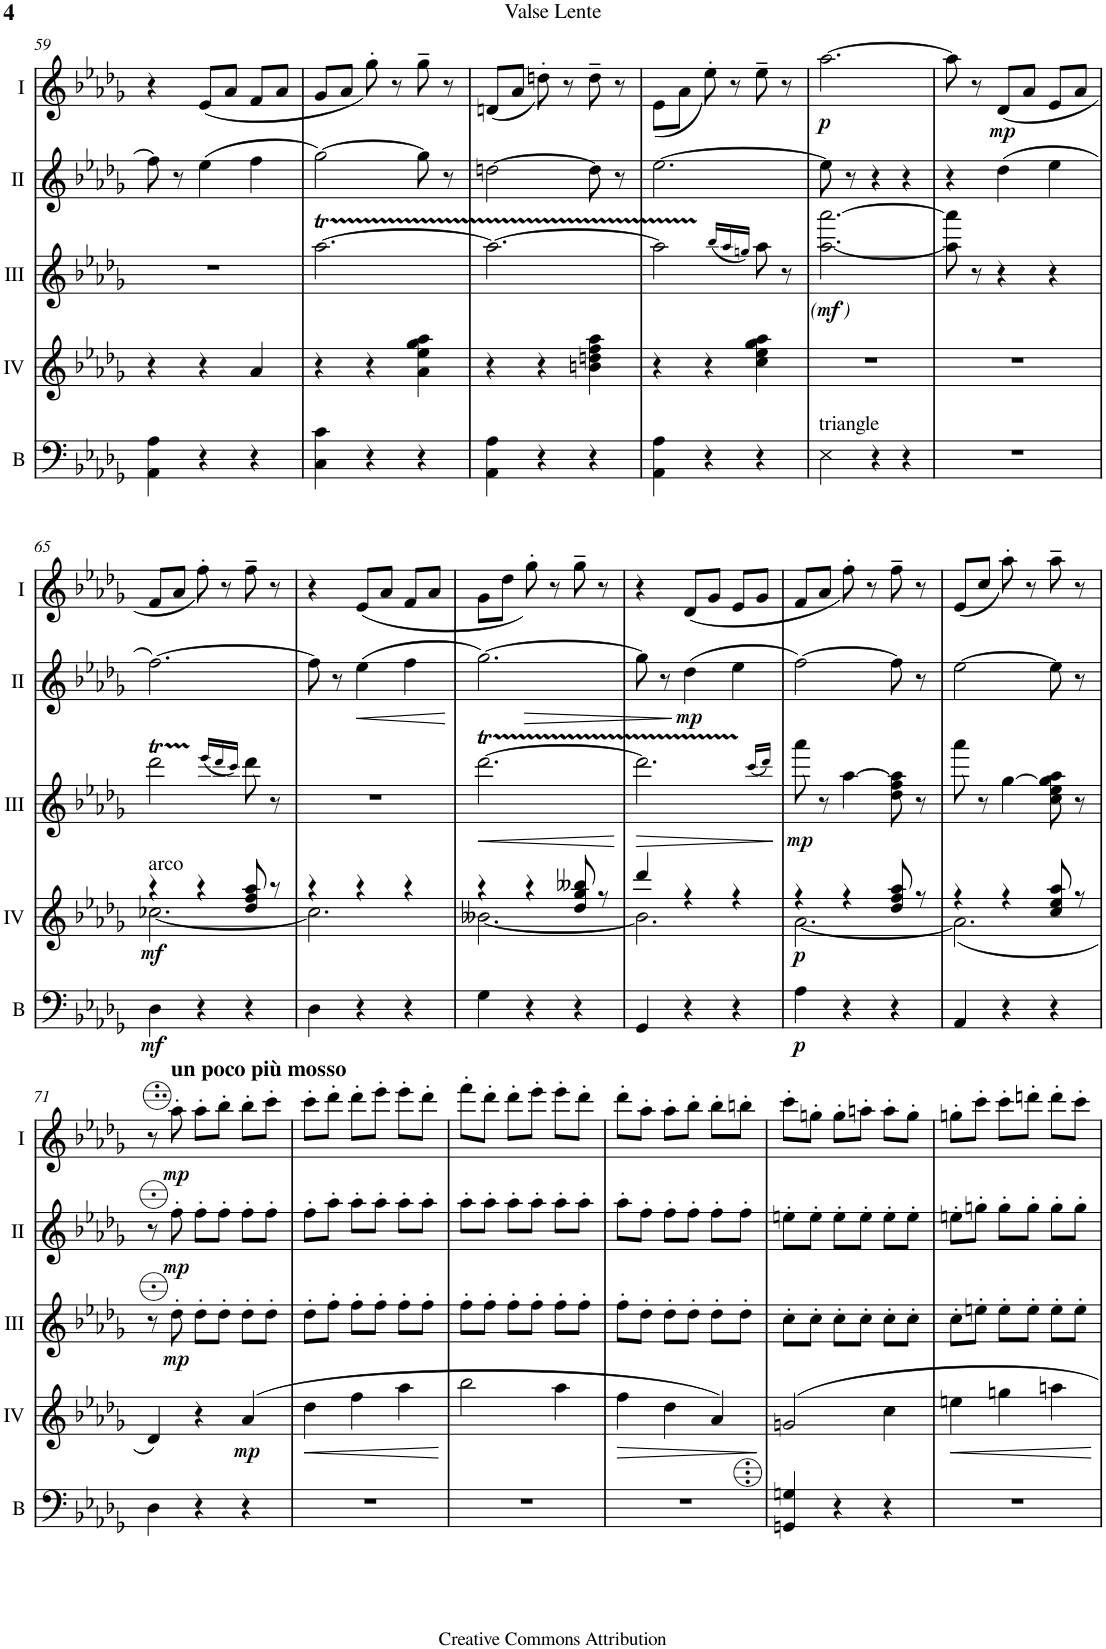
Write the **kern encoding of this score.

**kern	**dynam	**kern	**dynam	**kern	**dynam	**kern	**dynam	**kern	**dynam
*part5	*part5	*part4	*part4	*part3	*part3	*part2	*part2	*part1	*part1
*staff5	*staff5	*staff4	*staff4	*staff3	*staff3	*staff2	*staff2	*staff1	*staff1
*I"Bass	*	*I"Acc. 4	*	*I"Acc. 3	*	*I"Acc. 2	*	*I"Acc. 1	*
*I'B	*	*	*	*	*	*	*	*	*
!!LO:PB:g=z
*clefF4	*	*clefG2	*	*clefG2	*	*clefG2	*	*clefG2	*
*Trd7c12	*	*Trd7c12	*	*Trd7c12	*	*	*	*	*
*k[b-e-a-d-g-]	*	*k[b-e-a-d-g-]	*	*k[b-e-a-d-g-]	*	*k[b-e-a-d-g-]	*	*k[b-e-a-d-g-]	*
*M3/4	*	*M3/4	*	*M3/4	*	*M3/4	*	*M3/4	*
=59	=59	=59	=59	=59	=59	=59	=59	=59	=59
4AA-\ 4A-\	.	4r	.	2.r	.	8f\]	.	4r	.
.	.	.	.	.	.	8r	.	.	.
4r	.	4r	.	.	.	(4e-\	.	(<8e-/L	.
.	.	.	.	.	.	.	.	8a-/J	.
4r	.	4a-/	.	.	.	4f\	.	8f/L	.
.	.	.	.	.	.	.	.	8a-/J	.
=60	=60	=60	=60	=60	=60	=60	=60	=60	=60
4C\ 4c\	.	4r	.	[2.aaa-T\	.	[2g-\)	.	8g-/L	.
.	.	.	.	.	.	.	.	8a-/J	.
4r	.	4r	.	.	.	.	.	8gg-'\)	.
.	.	.	.	.	.	.	.	8r	.
4r	.	4a-\ 4ee-\ 4gg-\ 4aa-\	.	.	.	8g-\]	.	8gg-~\	.
.	.	.	.	.	.	8r	.	8r	.
=61	=61	=61	=61	=61	=61	=61	=61	=61	=61
4AA-\ 4A-\	.	4r	.	2.aaa-\_	.	[2dn\	.	(<8dn/L	.
.	.	.	.	.	.	.	.	8a-/J	.
4r	.	4r	.	.	.	.	.	8ddn'\)	.
.	.	.	.	.	.	.	.	8r	.
4r	.	4bn\ 4ddn\ 4ff\ 4aa-\	.	.	.	8d\]	.	8dd~\	.
.	.	.	.	.	.	8r	.	8r	.
=62	=62	=62	=62	=62	=62	=62	=62	=62	=62
4AA-\ 4A-\	.	4r	.	2aaa-TTT\]	.	[2.e-\	.	(<8e-\L	.
.	.	.	.	.	.	.	.	8a-\J	.
4r	.	4r	.	.	.	.	.	8ee-'\)	.
.	.	.	.	.	.	.	.	8r	.
.	.	.	.	(16qbbb-/LL	.	.	.	.	.
.	.	.	.	16qaaa-/	.	.	.	.	.
.	.	.	.	16qgggn/JJ)	.	.	.	.	.
4r	.	4cc\ 4ee-\ 4gg-\ 4aa-\	.	8aaa-\	.	.	.	8ee-~\	.
.	.	.	.	8r	.	.	.	8r	.
=63	=63	=63	=63	=63	=63	=63	=63	=63	=63
!LO:TX:a:t=triangle	!	!	!	!	!	!	!	!	!
!	!	!	!	!	!LO:DY:b	!	!	!	!
!	!	!	!	!	!LO:DY:n=1:b	!	!	!	!
!	!	!	!	!	!LO:DY:n=2:b	!	!	!	!LO:DY:b
4E-\	.	2.r	.	[2.aaa-\ [2.aaaa-\	other-dynamics mf other-dynamics	8e-\]	.	[2.aa-\	p
.	.	.	.	.	.	8r	.	.	.
4r	.	.	.	.	.	4r	.	.	.
4r	.	.	.	.	.	4r	.	.	.
=64	=64	=64	=64	=64	=64	=64	=64	=64	=64
2.r	.	2.r	.	8aaa-\] 8aaaa-\]	.	4r	.	8aa-\]	.
.	.	.	.	8r	.	.	.	8r	.
!	!	!	!	!	!	!	!	!	!LO:DY:b
.	.	.	.	4r	.	(4d-\	.	(<8d-/L	mp
.	.	.	.	.	.	.	.	8a-/J	.
.	.	.	.	4r	.	4e-\	.	8e-/L	.
.	.	.	.	.	.	.	.	8a-/J	.
!!LO:LB:g=z
=65	=65	=65	=65	=65	=65	=65	=65	=65	=65
*	*	*^	*	*	*	*	*	*	*
!	!	!LO:TX:a:t=arco	!	!	!	!	!	!	!	!
!	!LO:DY:b	!	!	!LO:DY:b	!	!	!	!	!	!
4D-\	mf	4r	[2.cc-X\	mf	2dddd-T\	.	[2.f\)	.	8f/L	.
.	.	.	.	.	.	.	.	.	8a-/J	.
4r	.	4r	.	.	.	.	.	.	8ff'\)	.
.	.	.	.	.	.	.	.	.	8r	.
.	.	.	.	.	(16qeeee-/LL	.	.	.	.	.
.	.	.	.	.	16qdddd-/	.	.	.	.	.
.	.	.	.	.	16qcccc/JJ)	.	.	.	.	.
4r	.	8dd-/ 8ff/ 8aa-/	.	.	8dddd-\	.	.	.	8ff~\	.
.	.	8r	.	.	8r	.	.	.	8r	.
=66	=66	=66	=66	=66	=66	=66	=66	=66	=66	=66
4D-\	.	4r	2.cc-\]	.	2.r	.	8f\]	.	4r	.
.	.	.	.	.	.	.	8r	.	.	.
!	!	!	!	!	!	!	!	!LO:HP:b	!	!
4r	.	4r	.	.	.	.	(4e-\	<	(<8e-/L	.
.	.	.	.	.	.	.	.	.	8a-/J	.
4r	.	4r	.	.	.	.	4f\	.	8f/L	.
.	.	.	.	.	.	.	.	.	8a-/J	.
*	*	*v	*v	*	*	*	*	*	*	*
.	.	.	.	.	.	.	[	.	.
=67	=67	=67	=67	=67	=67	=67	=67	=67	=67
*	*	*^	*	*	*	*	*	*	*
!	!	!	!	!	!	!LO:HP:b	!	!LO:HP:b	!	!
4G-\	.	4r	[2.b--X\	.	[2.dddd-T\	<	[2.g-\)	>	8g-\L	.
.	.	.	.	.	.	.	.	.	8dd-\J	.
4r	.	4r	.	.	.	.	.	.	8gg-'\)	.
.	.	.	.	.	.	.	.	.	8r	.
4r	.	8dd-/ 8gg-/ 8bb--X/	.	.	.	.	.	.	8gg-~\	.
.	.	8r	.	.	.	.	.	.	8r	.
*	*	*v	*v	*	*	*	*	*	*	*
.	.	.	.	.	[	.	.	.	.
=68	=68	=68	=68	=68	=68	=68	=68	=68	=68
*	*	*^	*	*	*	*	*	*	*
!	!	!	!	!	!	!LO:HP:b	!	!	!	!
4GG-/	.	4ddd-/	2.b--\]	.	2.dddd-TTT\]	>	8g-\]	.	4r	.
.	.	.	.	.	.	.	8r	.	.	.
!	!	!	!	!	!	!	!	!LO:DY:n=1:b	!	!
4r	.	4r	.	.	.	.	(4d-\	] mp	(<8d-/L	.
.	.	.	.	.	.	.	.	.	8g-/J	.
4r	.	4r	.	.	.	.	4e-\	.	8e-/L	.
.	.	.	.	.	.	.	.	.	8g-/J	.
*	*	*v	*v	*	*	*	*	*	*	*
.	.	.	.	(16qcccc/LL	.	.	.	.	.
.	.	.	.	16qdddd-/JJ)	.	.	.	.	.
.	.	.	.	.	]	.	.	.	.
=69	=69	=69	=69	=69	=69	=69	=69	=69	=69
*	*	*^	*	*	*	*	*	*	*
!	!LO:DY:b	!	!	!LO:DY:b	!	!LO:DY:b	!	!	!	!
4A-\	p	4r	[2.a-\	p	8aaaa-\	mp	[2f\)	.	8f/L	.
.	.	.	.	.	8r	.	.	.	8a-/J	.
4r	.	4r	.	.	[4aaa-\	.	.	.	8ff'\)	.
.	.	.	.	.	.	.	.	.	8r	.
4r	.	8dd-/ 8ff/ 8aa-/	.	.	8ddd-\ 8fff\ 8aaa-\]	.	8f\]	.	8ff~\	.
.	.	8r	.	.	8r	.	8r	.	8r	.
=70	=70	=70	=70	=70	=70	=70	=70	=70	=70	=70
4AA-/	.	4r	(2.a-\]	.	8aaaa-\	.	[2e-\	.	(<8e-/L	.
.	.	.	.	.	8r	.	.	.	8cc/J	.
4r	.	4r	.	.	[4ggg-\	.	.	.	8aa-'\)	.
.	.	.	.	.	.	.	.	.	8r	.
4r	.	8cc/ 8ee-/ 8aa-/	.	.	8ccc\ 8eee-\ 8ggg-\] 8aaa-\	.	8e-\]	.	8aa-~\	.
.	.	8r	.	.	8r	.	8r	.	8r	.
!!LO:LB:g=z
=71	=71	=71	=71	=71	=71	=71	=71	=71	=71	=71
4D-\	.	4ryy	4d-/)	.	8r	.	8r	.	8r	.
!	!	!	!	!	!	!	!	!	!LO:TX:a:B:t=un poco più mosso	!
!	!	!	!	!	!	!LO:DY:b	!	!LO:DY:b	!	!LO:DY:b
.	.	.	.	.	8ddd-'\	mp	8ff'\	mp	8aa-'\	mp
4r	.	4r	4ryy	.	8ddd-'\L	.	8ff'\L	.	8aa-'\L	.
.	.	.	.	.	8ddd-'\J	.	8ff'\J	.	8bb-'\J	.
!	!	!	!	!LO:DY:b	!	!	!	!	!	!
4r	.	(4a-/	4ryy	mp	8ddd-'\L	.	8ff'\L	.	8bb-'\L	.
.	.	.	.	.	8ddd-'\J	.	8ff'\J	.	8ccc'\J	.
*	*	*v	*v	*	*	*	*	*	*	*
=72	=72	=72	=72	=72	=72	=72	=72	=72	=72
!	!	!	!LO:HP:b	!	!	!	!	!	!
2.r	.	4dd-\	<	8ddd-'\L	.	8ff'\L	.	8ccc'\L	.
.	.	.	.	8fff'\J	.	8aa-'\J	.	8ddd-'\J	.
.	.	4ff\	.	8fff'\L	.	8aa-'\L	.	8ddd-'\L	.
.	.	.	.	8fff'\J	.	8aa-'\J	.	8eee-'\J	.
.	.	4aa-\	.	8fff'\L	.	8aa-'\L	.	8eee-'\L	.
.	.	.	.	8fff'\J	.	8aa-'\J	.	8ddd-'\J	.
.	.	.	[	.	.	.	.	.	.
=73	=73	=73	=73	=73	=73	=73	=73	=73	=73
2.r	.	2bb-\	.	8fff'\L	.	8aa-'\L	.	8fff'\L	.
.	.	.	.	8fff'\J	.	8aa-'\J	.	8ddd-'\J	.
.	.	.	.	8fff'\L	.	8aa-'\L	.	8ddd-'\L	.
.	.	.	.	8fff'\J	.	8aa-'\J	.	8eee-'\J	.
.	.	4aa-\	.	8fff'\L	.	8aa-'\L	.	8eee-'\L	.
.	.	.	.	8fff'\J	.	8aa-'\J	.	8ddd-'\J	.
=74	=74	=74	=74	=74	=74	=74	=74	=74	=74
!	!	!	!LO:HP:b	!	!	!	!	!	!
2.r	.	4ff\	>	8fff'\L	.	8aa-'\L	.	8ddd-'\L	.
.	.	.	.	8ddd-'\J	.	8ff'\J	.	8aa-'\J	.
.	.	4dd-\	.	8ddd-'\L	.	8ff'\L	.	8aa-'\L	.
.	.	.	.	8ddd-'\J	.	8ff'\J	.	8bb-'\J	.
.	.	4a-/)	.	8ddd-'\L	.	8ff'\L	.	8bb-'\L	.
.	.	.	.	8ddd-'\J	.	8ff'\J	.	8bbn'\J	.
.	.	.	]	.	.	.	.	.	.
=75	=75	=75	=75	=75	=75	=75	=75	=75	=75
4GGn/ 4Gn/	.	2gn/	.	8ccc'\L	.	8een'\L	.	8ccc'\L	.
.	.	.	.	8ccc'\J	.	8ee'\J	.	8ggn'\J	.
4r	.	.	.	8ccc'\L	.	8ee'\L	.	8gg'\L	.
.	.	.	.	8ccc'\J	.	8ee'\J	.	8aan'\J	.
4r	.	4cc\	.	8ccc'\L	.	8ee'\L	.	8aa'\L	.
.	.	.	.	8ccc'\J	.	8ee'\J	.	8gg'\J	.
=76	=76	=76	=76	=76	=76	=76	=76	=76	=76
!	!	!	!LO:HP:b	!	!	!	!	!	!
2.r	.	4een\	<	8ccc'\L	.	8een'\L	.	8ggn'\L	.
.	.	.	.	8eeen'\J	.	8ggn'\J	.	8ccc'\J	.
.	.	4ggn\	.	8eee'\L	.	8gg'\L	.	8ccc'\L	.
.	.	.	.	8eee'\J	.	8gg'\J	.	8dddn'\J	.
.	.	4aan\	.	8eee'\L	.	8gg'\L	.	8ddd'\L	.
.	.	.	.	8eee'\J	.	8gg'\J	.	8ccc'\J	.
.	.	.	[	.	.	.	.	.	.
=	=	=	=	=	=	=	=	=	=
*-	*-	*-	*-	*-	*-	*-	*-	*-	*-
